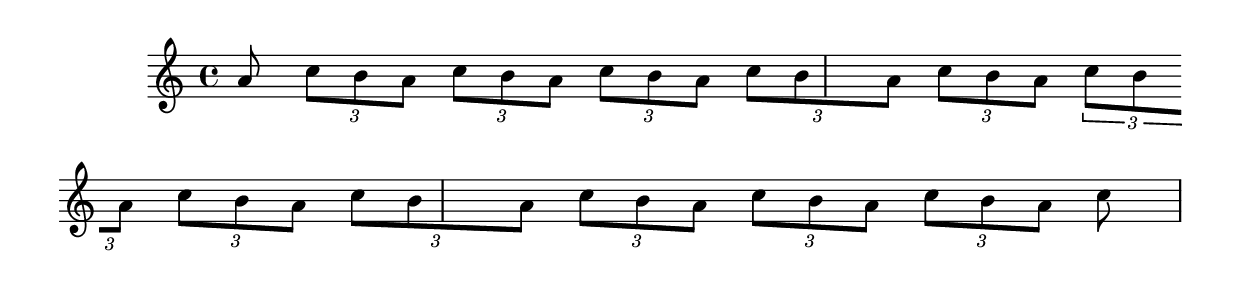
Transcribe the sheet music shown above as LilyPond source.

%% DO NOT EDIT this file manually; it is automatically
%% generated from LSR http://lsr.dsi.unimi.it
%% Make any changes in LSR itself, or in Documentation/snippets/new/ ,
%% and then run scripts/auxiliar/makelsr.py
%%
%% This file is in the public domain.
\version "2.14.2"

\header {
  lsrtags = "version-specific, rhythms"

%% Translation of GIT committish: b482c3e5b56c3841a88d957e0ca12964bd3e64fa
 doctitlees = "Permitir saltos de línea dentro de grupos especiales con barra"
 texidoces = "
Este ejemplo artificial muestra cómo se pueden permitir tanto los
saltos de línea manuales como los automáticos dentro de un grupo de
valoración especial unido por una barra.  Observe que estos grupos
sincopados se deben barrar manualmente.

"


%% Translation of GIT committish: 0a868be38a775ecb1ef935b079000cebbc64de40
  texidocde = "
Dieses künstliche Beispiel zeigt, wie sowohl automatische als auch
manuelle Zeilenumbrüche innerhalb einer N-tole mit Balken erlaubt
werden können.  Diese unregelmäßige Bebalkung muss allerdings manuell
gesetzt werden.

"
  doctitlede = "Zeilenumbrüche bei N-tolen mit Balken erlauben"



%% Translation of GIT committish: 4da4307e396243a5a3bc33a0c2753acac92cb685
  texidocfr = "
Cet exemple peu académique démontre comment il est possible d'insérer un saut
de ligne dans un nolet portant une ligature.  Ces ligatures doivent toutefois
être explicites.

"
  doctitlefr = "Saut de ligne au milieu d'un nolet avec ligature"

  texidoc = "
This artificial example shows how both manual and automatic line breaks
may be permitted to within a beamed tuplet. Note that such off-beat
tuplets have to be beamed manually.

"
  doctitle = "Permitting line breaks within beamed tuplets"
} % begin verbatim


\layout {
  \context {
    \Voice
    % Permit line breaks within tuplets
    \remove "Forbid_line_break_engraver"
    % Allow beams to be broken at line breaks
    \override Beam #'breakable = ##t
  }
}
\relative c'' {
  a8
  \repeat unfold 5 { \times 2/3 { c[ b a] } }
  % Insert a manual line break within a tuplet
  \times 2/3 { c[ b \bar "" \break a] }
  \repeat unfold 5 { \times 2/3 { c[ b a] } }
  c8
}

